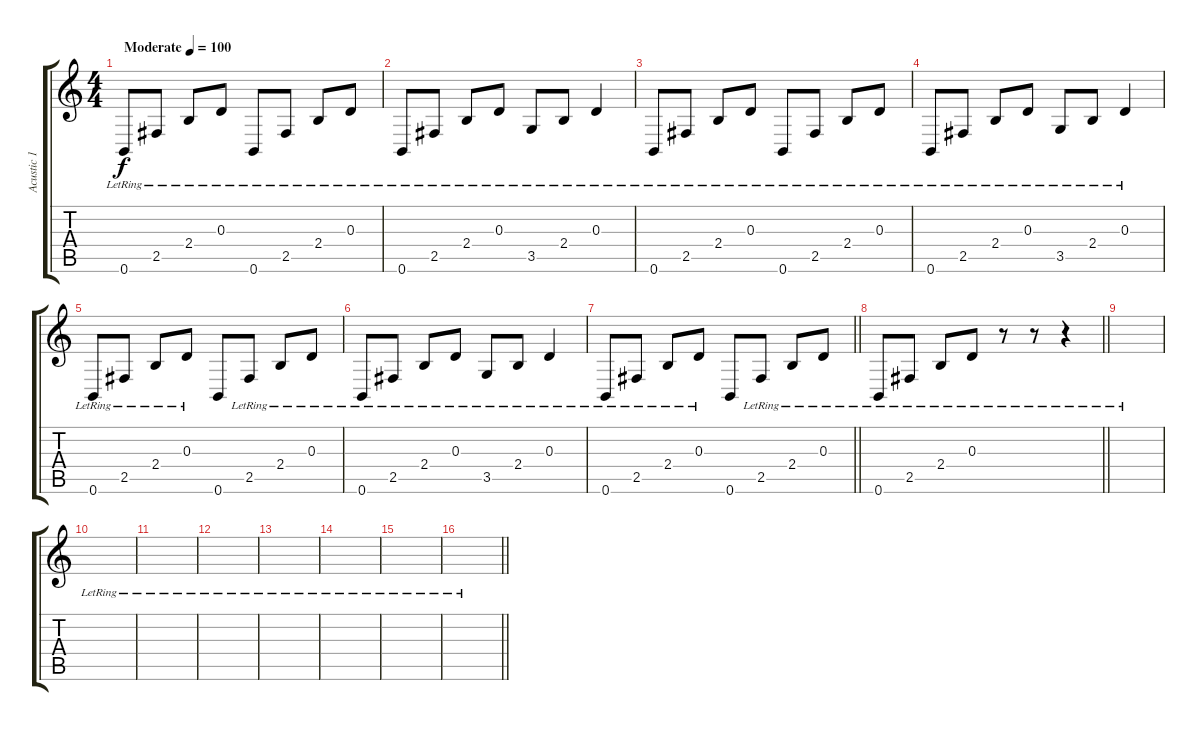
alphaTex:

\track ("Acustic 1" "Acustic 1") {instrument acousticguitarsteel}
\staff {score tabs}
\tuning (B3 Gb3 D3 A2 E2 B1) {hide}
\ts (4 4)
\tempo (100 "Moderate")
\clef g2
\ks c
0.6{lr}.8{dy f instrument acousticguitarsteel} 2.5{lr}.8 2.4{lr}.8 0.3{lr}.8 0.6{lr}.8 2.5{lr}.8 2.4{lr}.8 0.3{lr}.8 |
0.6{lr}.8 2.5{lr}.8 2.4{lr}.8 0.3{lr}.8 3.5{lr}.8 2.4{lr}.8 0.3{lr}.4 |
0.6{lr}.8 2.5{lr}.8 2.4{lr}.8 0.3{lr}.8 0.6{lr}.8 2.5{lr}.8 2.4{lr}.8 0.3{lr}.8 |
0.6{lr}.8 2.5{lr}.8 2.4{lr}.8 0.3{lr}.8 3.5{lr}.8 2.4{lr}.8 0.3{lr}.4 |
0.6{lr}.8 2.5{lr}.8 2.4{lr}.8 0.3{lr}.8 0.6.8 2.5{lr}.8 2.4{lr}.8 0.3{lr}.8 |
0.6{lr}.8 2.5{lr}.8 2.4{lr}.8 0.3{lr}.8 3.5{lr}.8 2.4{lr}.8 0.3{lr}.4 |
\barLineRight lightlight
0.6{lr}.8 2.5{lr}.8 2.4{lr}.8 0.3{lr}.8 0.6.8 2.5{lr}.8 2.4{lr}.8 0.3{lr}.8 |
\barLineRight lightlight
0.6{lr}.8 2.5{lr}.8 2.4{lr}.8 0.3{lr}.8 r.8 r.8 r.4 |
|
|
|
|
|
|
|
\barLineRight lightlight
